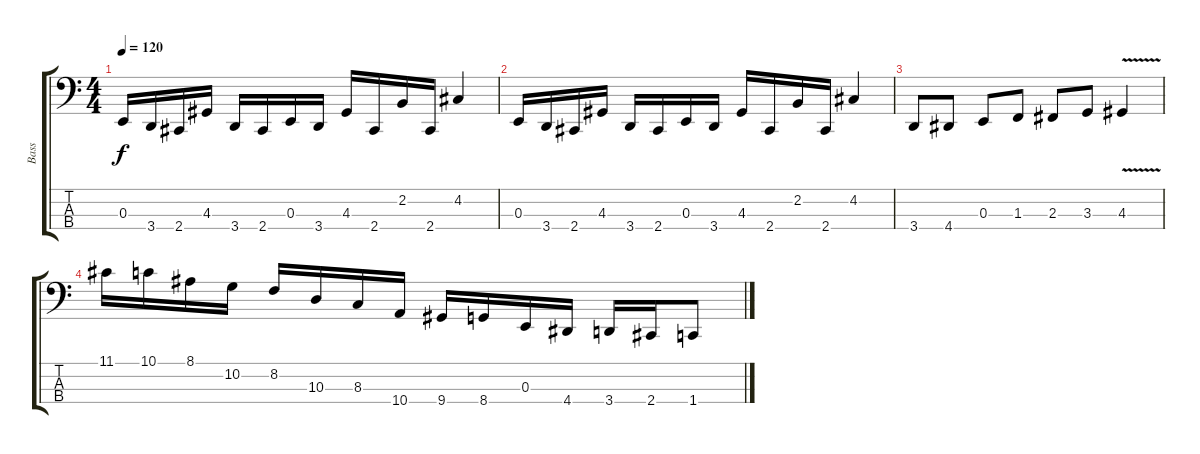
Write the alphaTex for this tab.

\track ("Bass" "Bass") {instrument synthbass1}
\staff {score tabs}
\tuning (D2 A1 E1 B0) {hide}
\ts (4 4)
\tempo 120
\clef f4
\ks c
0.3.16{dy f} 3.4.16 2.4.16 4.3.16 3.4.16 2.4.16 0.3.16 3.4.16 4.3.16 2.4.16 2.2.16 2.4.16 4.2.4 |
0.3.16 3.4.16 2.4.16 4.3.16 3.4.16 2.4.16 0.3.16 3.4.16 4.3.16 2.4.16 2.2.16 2.4.16 4.2.4 |
3.4.8 4.4.8 0.3.8 1.3.8 2.3.8 3.3.8 4.3{v}.4 |
11.1.16 10.1.16 8.1.16 10.2.16 8.2.16 10.3.16 8.3.16 10.4.16 9.4.16 8.4.16 0.3.16 4.4.16 3.4.16 2.4.16 1.4.8
